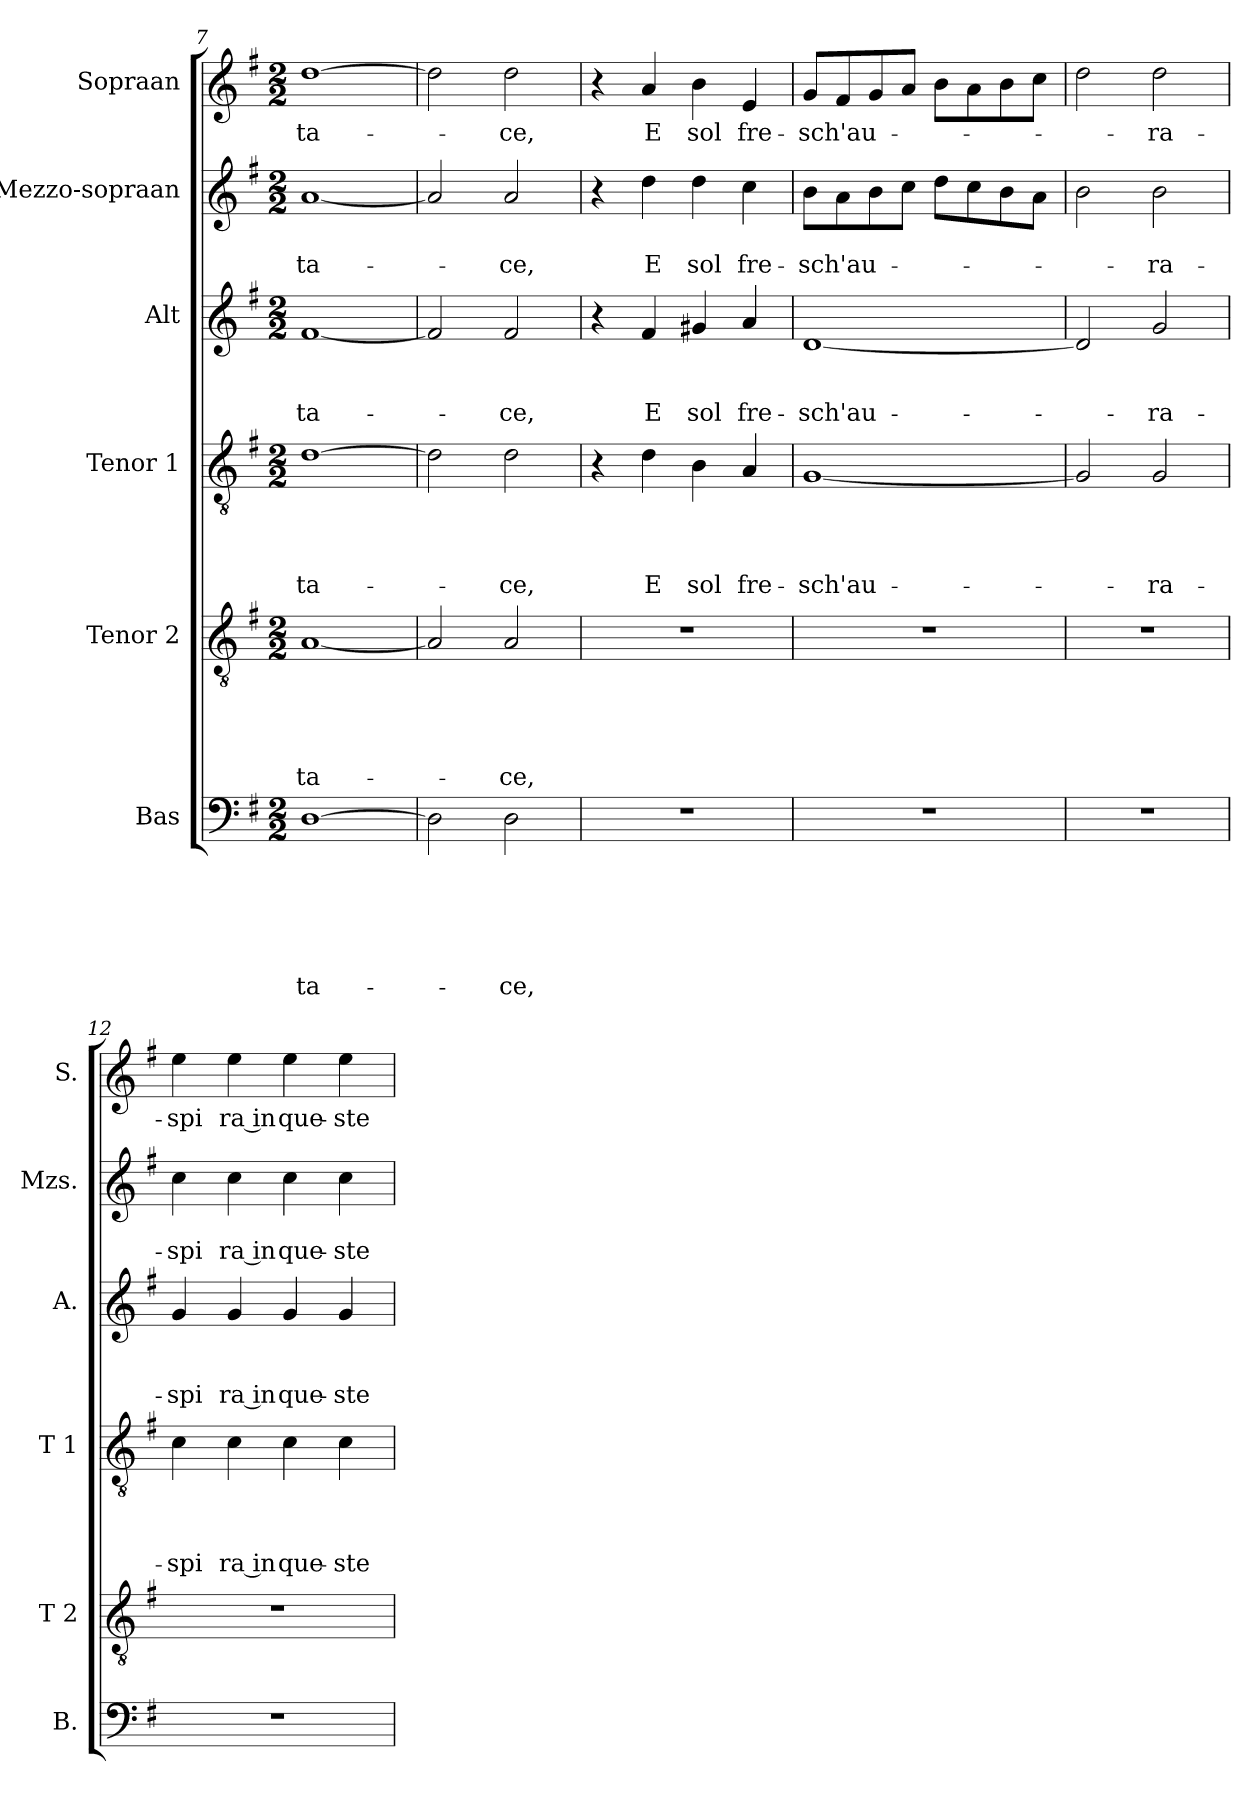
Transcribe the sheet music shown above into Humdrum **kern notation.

**kern	**text	**text	**text	**text	**text	**text	**kern	**text	**text	**text	**text	**text	**kern	**text	**text	**text	**text	**kern	**text	**text	**text	**kern	**text	**text	**kern	**text
*part6	*part6	*part6	*part6	*part6	*part6	*part6	*part5	*part5	*part5	*part5	*part5	*part5	*part4	*part4	*part4	*part4	*part4	*part3	*part3	*part3	*part3	*part2	*part2	*part2	*part1	*part1
*staff6	*staff6	*staff6	*staff6	*staff6	*staff6	*staff6	*staff5	*staff5	*staff5	*staff5	*staff5	*staff5	*staff4	*staff4	*staff4	*staff4	*staff4	*staff3	*staff3	*staff3	*staff3	*staff2	*staff2	*staff2	*staff1	*staff1
*I"Bas	*	*	*	*	*	*	*I"Tenor 2	*	*	*	*	*	*I"Tenor 1	*	*	*	*	*I"Alt	*	*	*	*I"Mezzo-sopraan	*	*	*I"Sopraan	*
*I'B.	*	*	*	*	*	*	*I'T 2	*	*	*	*	*	*I'T 1	*	*	*	*	*I'A.	*	*	*	*I'Mzs.	*	*	*I'S.	*
*clefF4	*	*	*	*	*	*	*clefGv2	*	*	*	*	*	*clefGv2	*	*	*	*	*clefG2	*	*	*	*clefG2	*	*	*clefG2	*
*k[f#]	*	*	*	*	*	*	*k[f#]	*	*	*	*	*	*k[f#]	*	*	*	*	*k[f#]	*	*	*	*k[f#]	*	*	*k[f#]	*
*G:	*	*	*	*	*	*	*G:	*	*	*	*	*	*G:	*	*	*	*	*G:	*	*	*	*G:	*	*	*G:	*
*M2/2	*	*	*	*	*	*	*M2/2	*	*	*	*	*	*M2/2	*	*	*	*	*M2/2	*	*	*	*M2/2	*	*	*M2/2	*
=7	=7	=7	=7	=7	=7	=7	=7	=7	=7	=7	=7	=7	=7	=7	=7	=7	=7	=7	=7	=7	=7	=7	=7	=7	=7	=7
!	!	!	!	!	!	!LO:LY:b	!	!	!	!	!	!LO:LY:b	!	!	!	!	!LO:LY:b	!	!	!	!LO:LY:b	!	!	!LO:LY:b	!	!LO:LY:b
[>1D	.	.	.	.	.	ta-	[<1A	.	.	.	.	ta-	[>1d	.	.	.	ta-	[<1f#	.	.	ta-	[<1a	.	ta-	[>1dd	ta-
=8	=8	=8	=8	=8	=8	=8	=8	=8	=8	=8	=8	=8	=8	=8	=8	=8	=8	=8	=8	=8	=8	=8	=8	=8	=8	=8
2D\]	.	.	.	.	.	.	2A/]	.	.	.	.	.	2d\]	.	.	.	.	2f#/]	.	.	.	2a/]	.	.	2dd\]	.
!	!	!	!	!	!	!LO:LY:b	!	!	!	!	!	!LO:LY:b	!	!	!	!	!LO:LY:b	!	!	!	!LO:LY:b	!	!	!LO:LY:b	!	!LO:LY:b
2D\	.	.	.	.	.	-ce,	2A/	.	.	.	.	-ce,	2d\	.	.	.	-ce,	2f#/	.	.	-ce,	2a/	.	-ce,	2dd\	-ce,
=9	=9	=9	=9	=9	=9	=9	=9	=9	=9	=9	=9	=9	=9	=9	=9	=9	=9	=9	=9	=9	=9	=9	=9	=9	=9	=9
1r	.	.	.	.	.	.	1r	.	.	.	.	.	4r	.	.	.	.	4r	.	.	.	4r	.	.	4r	.
!	!	!	!	!	!	!	!	!	!	!	!	!	!	!	!	!	!LO:LY:b	!	!	!	!LO:LY:b	!	!	!LO:LY:b	!	!LO:LY:b
.	.	.	.	.	.	.	.	.	.	.	.	.	4d\	.	.	.	E	4f#/	.	.	E	4dd\	.	E	4a/	E
!	!	!	!	!	!	!	!	!	!	!	!	!	!	!	!	!	!LO:LY:b	!	!	!	!LO:LY:b	!	!	!LO:LY:b	!	!LO:LY:b
.	.	.	.	.	.	.	.	.	.	.	.	.	4B\	.	.	.	sol	4g#X/	.	.	sol	4dd\	.	sol	4b\	sol
!	!	!	!	!	!	!	!	!	!	!	!	!	!	!	!	!	!LO:LY:b	!	!	!	!LO:LY:b	!	!	!LO:LY:b	!	!LO:LY:b
.	.	.	.	.	.	.	.	.	.	.	.	.	4A/	.	.	.	fre-	4a/	.	.	fre-	4cc\	.	fre-	4e/	fre-
!!LO:LB:g=z
=10	=10	=10	=10	=10	=10	=10	=10	=10	=10	=10	=10	=10	=10	=10	=10	=10	=10	=10	=10	=10	=10	=10	=10	=10	=10	=10
!	!	!	!	!	!	!	!	!	!	!	!	!	!	!	!	!	!LO:LY:b	!	!	!	!LO:LY:b	!	!	!LO:LY:b	!	!LO:LY:b
1r	.	.	.	.	.	.	1r	.	.	.	.	.	[<1G	.	.	.	-sch'au-	[<1d	.	.	-sch'au-	8b\L	.	-sch'au-	8g/L	-sch'au-
.	.	.	.	.	.	.	.	.	.	.	.	.	.	.	.	.	.	.	.	.	.	8a\	.	.	8f#/	.
.	.	.	.	.	.	.	.	.	.	.	.	.	.	.	.	.	.	.	.	.	.	8b\	.	.	8g/	.
.	.	.	.	.	.	.	.	.	.	.	.	.	.	.	.	.	.	.	.	.	.	8cc\J	.	.	8a/J	.
.	.	.	.	.	.	.	.	.	.	.	.	.	.	.	.	.	.	.	.	.	.	8dd\L	.	.	8b\L	.
.	.	.	.	.	.	.	.	.	.	.	.	.	.	.	.	.	.	.	.	.	.	8cc\	.	.	8a\	.
.	.	.	.	.	.	.	.	.	.	.	.	.	.	.	.	.	.	.	.	.	.	8b\	.	.	8b\	.
.	.	.	.	.	.	.	.	.	.	.	.	.	.	.	.	.	.	.	.	.	.	8a\J	.	.	8cc\J	.
=11	=11	=11	=11	=11	=11	=11	=11	=11	=11	=11	=11	=11	=11	=11	=11	=11	=11	=11	=11	=11	=11	=11	=11	=11	=11	=11
1r	.	.	.	.	.	.	1r	.	.	.	.	.	2G/]	.	.	.	.	2d/]	.	.	.	2b\	.	.	2dd\	.
!	!	!	!	!	!	!	!	!	!	!	!	!	!	!	!	!	!LO:LY:b	!	!	!	!LO:LY:b	!	!	!LO:LY:b	!	!LO:LY:b
.	.	.	.	.	.	.	.	.	.	.	.	.	2G/	.	.	.	-ra-	2g/	.	.	-ra-	2b\	.	-ra-	2dd\	-ra-
=12	=12	=12	=12	=12	=12	=12	=12	=12	=12	=12	=12	=12	=12	=12	=12	=12	=12	=12	=12	=12	=12	=12	=12	=12	=12	=12
!	!	!	!	!	!	!	!	!	!	!	!	!	!	!	!	!	!LO:LY:b	!	!	!	!LO:LY:b	!	!	!LO:LY:b	!	!LO:LY:b
1r	.	.	.	.	.	.	1r	.	.	.	.	.	4c\	.	.	.	-spi	4g/	.	.	-spi	4cc\	.	-spi	4ee\	-spi
!	!	!	!	!	!	!	!	!	!	!	!	!	!	!	!	!	!LO:LY:b	!	!	!	!LO:LY:b	!	!	!LO:LY:b	!	!LO:LY:b
.	.	.	.	.	.	.	.	.	.	.	.	.	4c\	.	.	.	ra in	4g/	.	.	ra in	4cc\	.	ra in	4ee\	ra in
!	!	!	!	!	!	!	!	!	!	!	!	!	!	!	!	!	!LO:LY:b	!	!	!	!LO:LY:b	!	!	!LO:LY:b	!	!LO:LY:b
.	.	.	.	.	.	.	.	.	.	.	.	.	4c\	.	.	.	que-	4g/	.	.	que-	4cc\	.	que-	4ee\	que-
!	!	!	!	!	!	!	!	!	!	!	!	!	!	!	!	!	!LO:LY:b	!	!	!	!LO:LY:b	!	!	!LO:LY:b	!	!LO:LY:b
.	.	.	.	.	.	.	.	.	.	.	.	.	4c\	.	.	.	-ste	4g/	.	.	-ste	4cc\	.	-ste	4ee\	-ste
=	=	=	=	=	=	=	=	=	=	=	=	=	=	=	=	=	=	=	=	=	=	=	=	=	=	=
*-	*-	*-	*-	*-	*-	*-	*-	*-	*-	*-	*-	*-	*-	*-	*-	*-	*-	*-	*-	*-	*-	*-	*-	*-	*-	*-
